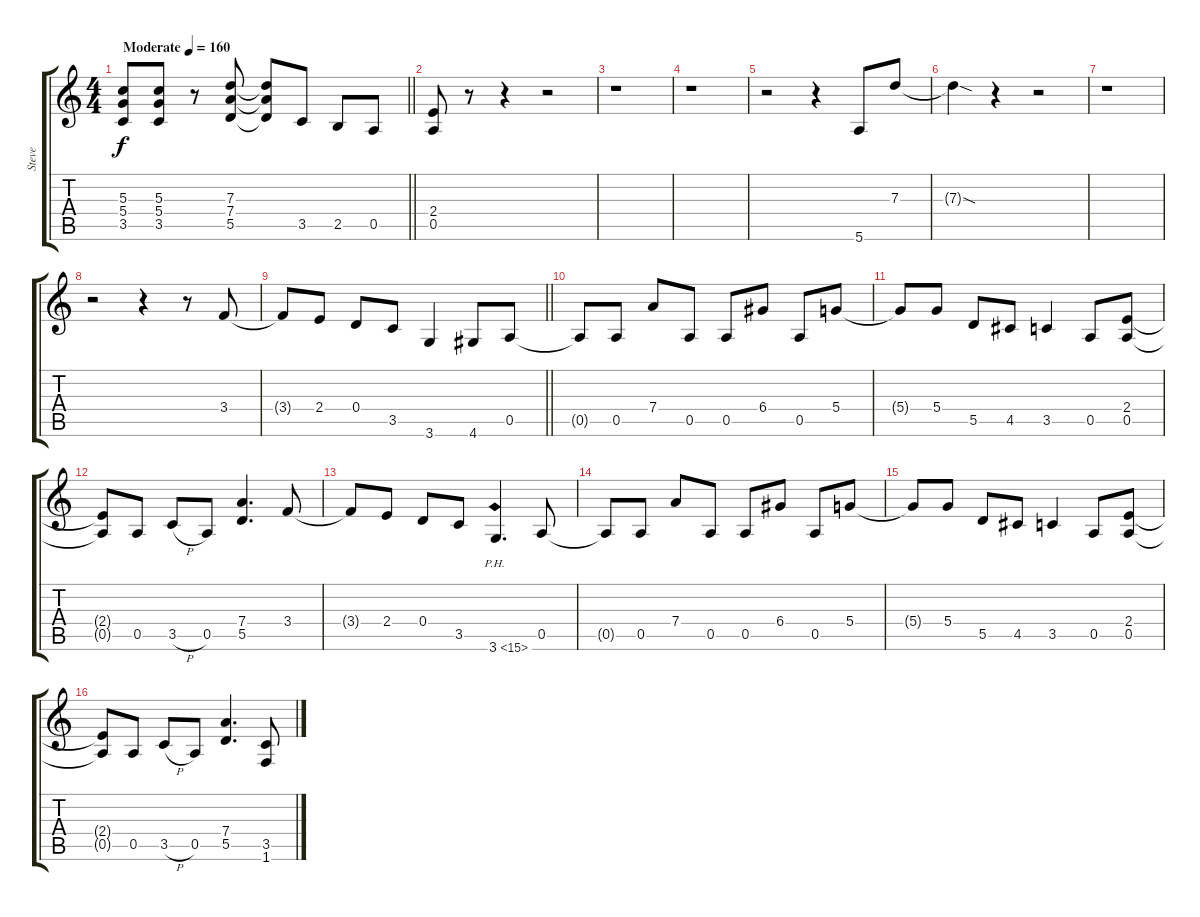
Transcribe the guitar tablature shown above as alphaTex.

\track ("Steve" "Steve") {instrument distortionguitar}
\staff {score tabs}
\tuning (E4 B3 G3 D3 A2 E2) {hide}
\ts (4 4)
\tempo (160 "Moderate")
\clef g2
\barLineRight lightlight
\ks c
(5.3 5.4 3.5).8{dy f instrument distortionguitar} (5.3 5.4 3.5).8 r.8 (7.3 7.4 5.5).8 (7.3{t} 7.4{t} 5.5{t}).8 3.5.8 2.5.8 0.5.8 |
(2.4 0.5).8 r.8 r.4 r.2 |
r.1 |
r.1 |
r.2 r.4 5.6.8 7.3.8 |
7.3{sod t}.4 r.4 r.2 |
r.1 |
r.2 r.4 r.8 3.4.8 |
\barLineRight lightlight
3.4{t}.8 2.4.8 0.4.8 3.5.8 3.6.4 4.6.8 0.5.8 |
0.5{t}.8 0.5.8 7.4.8 0.5.8 0.5.8 6.4.8 0.5.8 5.4.8 |
5.4{t}.8 5.4.8 5.5.8 4.5.8 3.5.4 0.5.8 (2.4 0.5).8 |
(2.4{t} 0.5{t}).8 0.5.8 3.5{h}.8 0.5.8 (7.4 5.5).4{d} 3.4.8 |
3.4{t}.8 2.4.8 0.4.8 3.5.8 3.6{ph 12}.4{d} 0.5.8 |
0.5{t}.8 0.5.8 7.4.8 0.5.8 0.5.8 6.4.8 0.5.8 5.4.8 |
5.4{t}.8 5.4.8 5.5.8 4.5.8 3.5.4 0.5.8 (2.4 0.5).8 |
(2.4{t} 0.5{t}).8 0.5.8 3.5{h}.8 0.5.8 (7.4 5.5).4{d} (3.5 1.6).8
